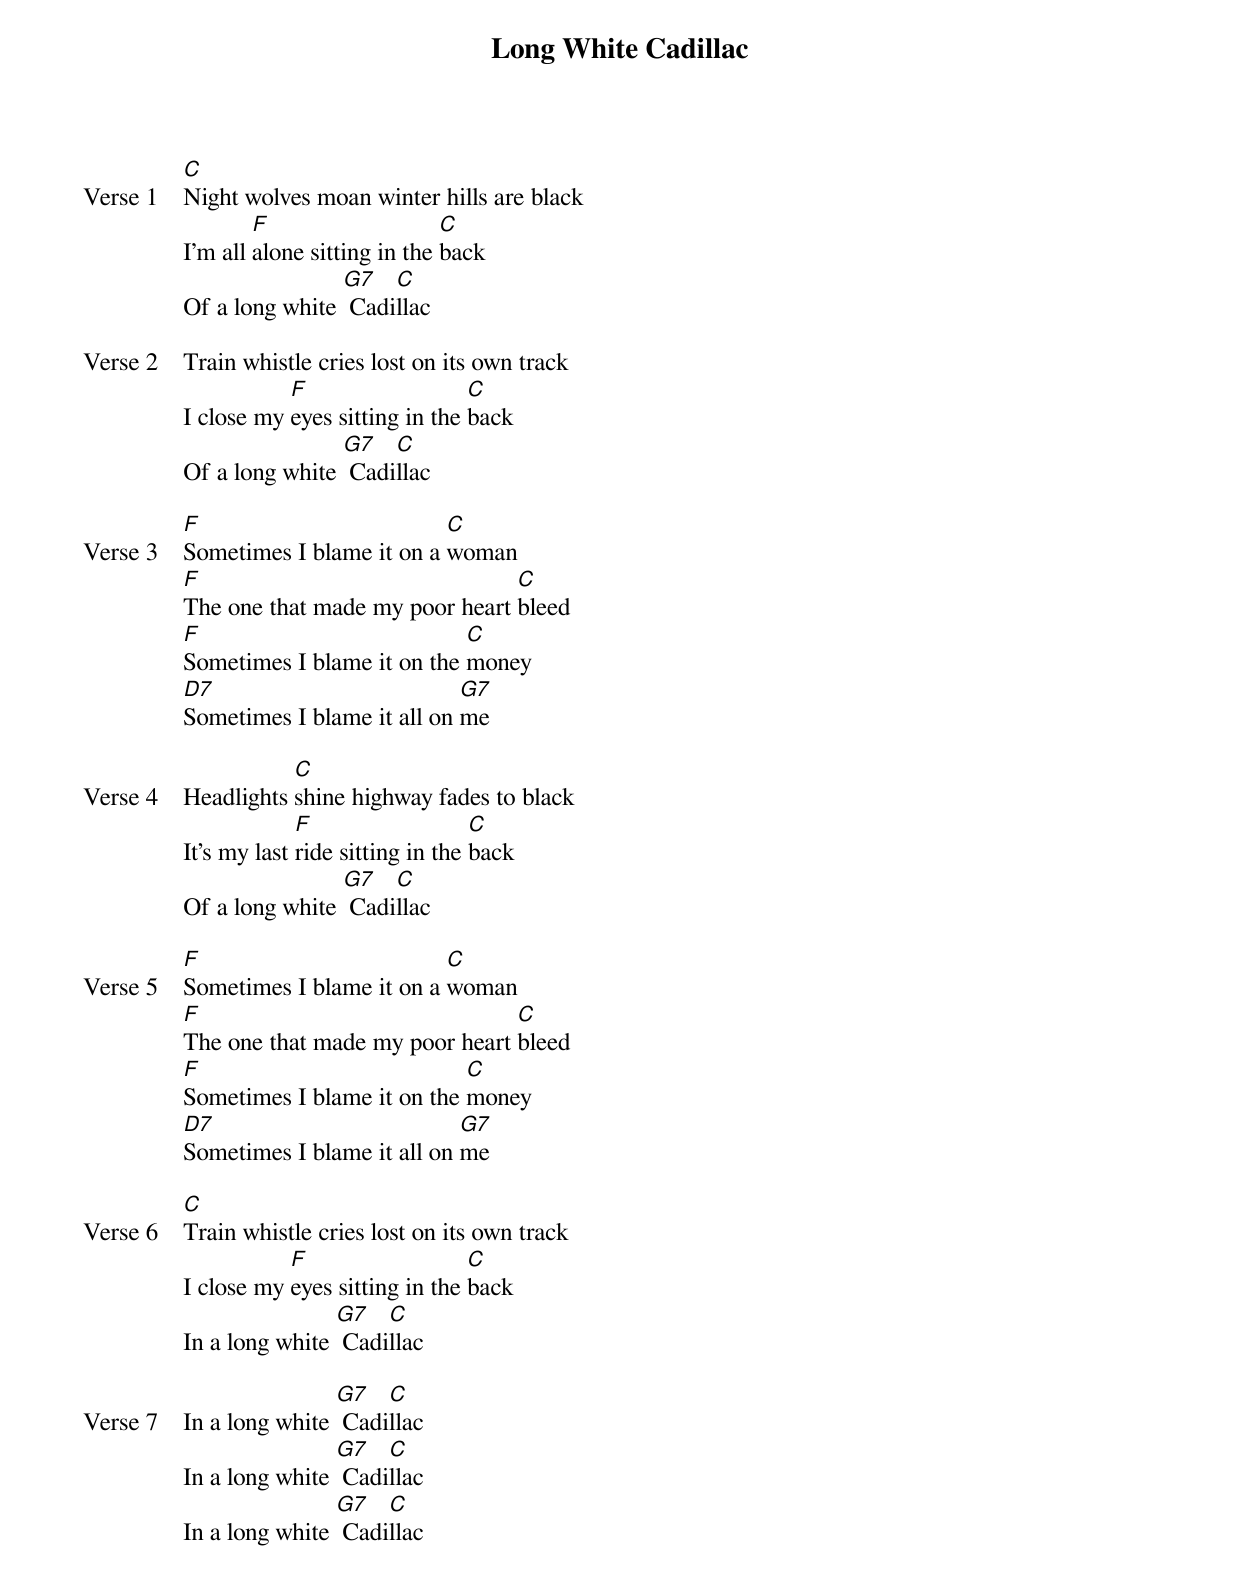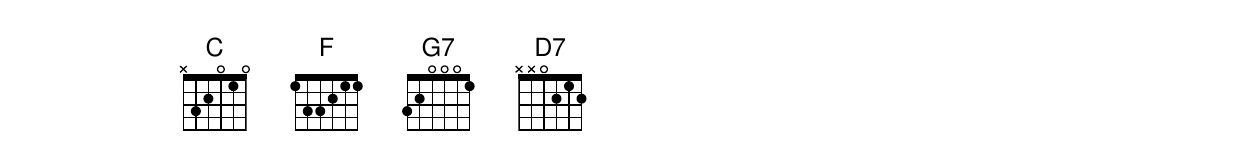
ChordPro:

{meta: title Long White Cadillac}
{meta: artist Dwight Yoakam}
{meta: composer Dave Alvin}

{start_of_verse: Verse 1}
[C]Night wolves moan winter hills are black
I'm all [F]alone sitting in the [C]back
Of a long white [G7] Cadi[C]llac
{end_of_verse}

{start_of_verse: Verse 2}
Train whistle cries lost on its own track
I close my [F]eyes sitting in the [C]back
Of a long white [G7] Cadi[C]llac
{end_of_verse}

{start_of_verse: Verse 3}
[F]Sometimes I blame it on a [C]woman
[F]The one that made my poor heart [C]bleed
[F]Sometimes I blame it on the [C]money
[D7]Sometimes I blame it all on [G7]me
{end_of_verse}

{start_of_verse: Verse 4}
Headlights [C]shine highway fades to black
It's my last [F]ride sitting in the [C]back
Of a long white [G7] Cadi[C]llac
{end_of_verse}

{start_of_verse: Verse 5}
[F]Sometimes I blame it on a [C]woman
[F]The one that made my poor heart [C]bleed
[F]Sometimes I blame it on the [C]money
[D7]Sometimes I blame it all on [G7]me
{end_of_verse}

{start_of_verse: Verse 6}
[C]Train whistle cries lost on its own track
I close my [F]eyes sitting in the [C]back
In a long white [G7] Cadi[C]llac
{end_of_verse}

{start_of_verse: Verse 7}
In a long white [G7] Cadi[C]llac
In a long white [G7] Cadi[C]llac
In a long white [G7] Cadi[C]llac
{end_of_verse}
